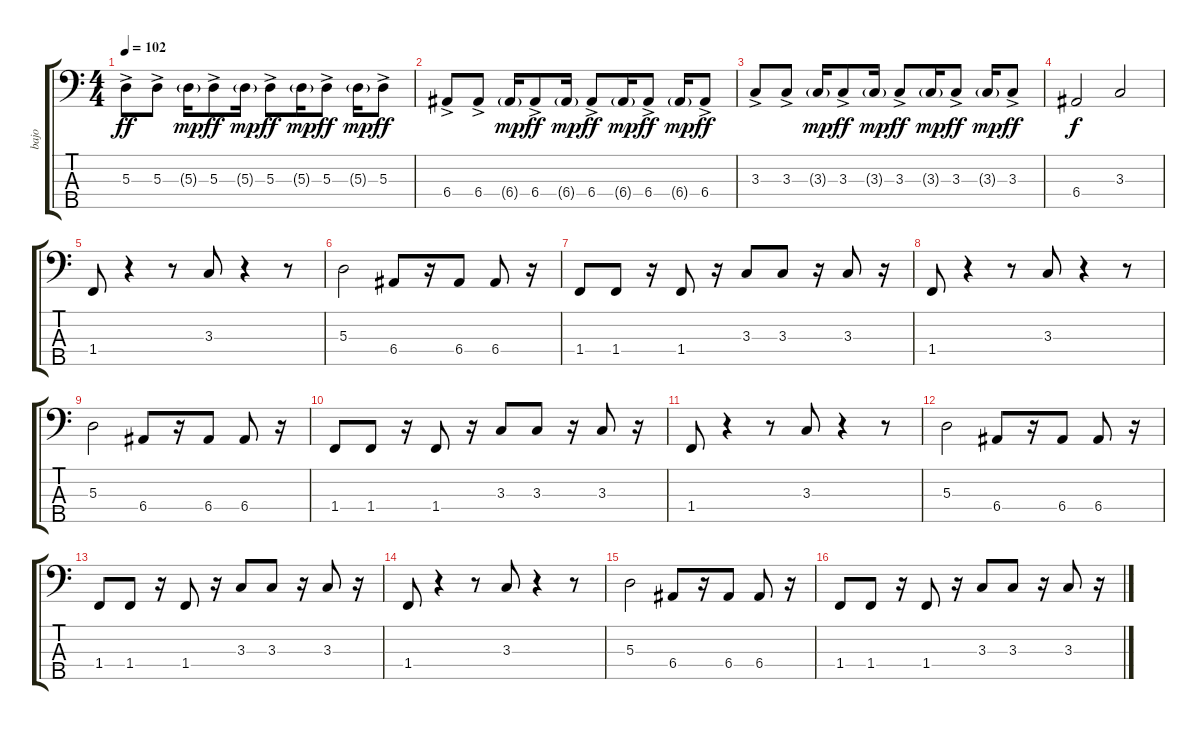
\track ("bajo" "bajo") {instrument electricbassfinger}
\staff {score tabs}
\tuning (G2 D2 A1 E1 B0) {hide}
\ts (4 4)
\tempo 102
\clef f4
\ks c
5.3{ac}.8{dy ff} 5.3{ac}.8 5.3{g}.16{dy mp} 5.3{ac}.8{dy ff} 5.3{g}.16{dy mp} 5.3{ac}.8{dy ff} 5.3{g}.16{dy mp} 5.3{ac}.8{dy ff} 5.3{g}.16{dy mp} 5.3{ac}.8{dy ff} |
6.4{ac}.8 6.4{ac}.8 6.4{g}.16{dy mp} 6.4{ac}.8{dy ff} 6.4{g}.16{dy mp} 6.4{ac}.8{dy ff} 6.4{g}.16{dy mp} 6.4{ac}.8{dy ff} 6.4{g}.16{dy mp} 6.4{ac}.8{dy ff} |
3.3{ac}.8 3.3{ac}.8 3.3{g}.16{dy mp} 3.3{ac}.8{dy ff} 3.3{g}.16{dy mp} 3.3{ac}.8{dy ff} 3.3{g}.16{dy mp} 3.3{ac}.8{dy ff} 3.3{g}.16{dy mp} 3.3{ac}.8{dy ff} |
6.4.2{dy f} 3.3.2 |
1.4.8 r.4 r.8 3.3.8 r.4 r.8 |
5.3.2 6.4.8 r.16 6.4.8 6.4.8 r.16 |
1.4.8 1.4.8 r.16 1.4.8 r.16 3.3.8 3.3.8 r.16 3.3.8 r.16 |
1.4.8 r.4 r.8 3.3.8 r.4 r.8 |
5.3.2 6.4.8 r.16 6.4.8 6.4.8 r.16 |
1.4.8 1.4.8 r.16 1.4.8 r.16 3.3.8 3.3.8 r.16 3.3.8 r.16 |
1.4.8 r.4 r.8 3.3.8 r.4 r.8 |
5.3.2 6.4.8 r.16 6.4.8 6.4.8 r.16 |
1.4.8 1.4.8 r.16 1.4.8 r.16 3.3.8 3.3.8 r.16 3.3.8 r.16 |
1.4.8 r.4 r.8 3.3.8 r.4 r.8 |
5.3.2 6.4.8 r.16 6.4.8 6.4.8 r.16 |
1.4.8 1.4.8 r.16 1.4.8 r.16 3.3.8 3.3.8 r.16 3.3.8 r.16
